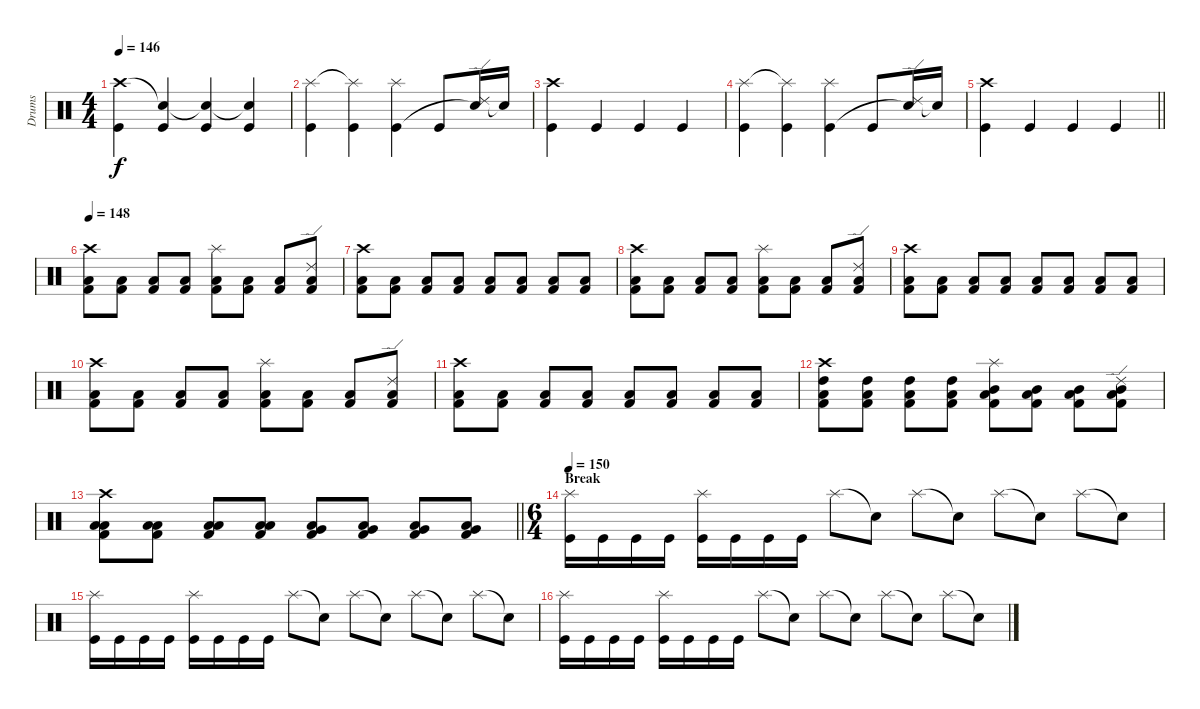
\track ("Drums" "Drums") {instrument percussion}
\staff {score}
\articulation defaults
\ts (4 4)
\tempo 146
\clef neutral
\ks c
("Crash high (hit)" "Kick (hit)").4{dy f} ("Snare (hit)"{t} "Kick (hit)").4 ("Snare (hit)"{t} "Kick (hit)").4 ("Snare (hit)"{t} "Kick (hit)").4 |
("Splash (hit)" "Kick (hit)").4 ("Splash (hit)"{t} "Kick (hit)").4 ("Splash (hit)" "Kick (hit)").4 "Kick (hit)".8 ("Ride (edge) 2" "Snare (hit)"{t}).16 "Snare (hit)"{t}.16 |
("Crash high (hit)" "Kick (hit)").4 "Kick (hit)".4 "Kick (hit)".4 "Kick (hit)".4 |
("Splash (hit)" "Kick (hit)").4 ("Splash (hit)"{t} "Kick (hit)").4 ("Splash (hit)" "Kick (hit)").4 "Kick (hit)".8 ("Ride (edge) 2" "Snare (hit)"{t}).16 "Snare (hit)"{t}.16 |
\barLineRight lightlight
("Crash high (hit)" "Kick (hit)").4 "Kick (hit)".4 "Kick (hit)".4 "Kick (hit)".4 |
\tempo 148
("Crash high (hit)" "Low Floor Tom (hit)" "Kick (hit) 2").8 ("Low Floor Tom (hit)" "Kick (hit) 2").8 ("Low Floor Tom (hit)" "Kick (hit) 2").8 ("Low Floor Tom (hit)" "Kick (hit) 2").8 ("Splash (hit)" "Low Floor Tom (hit)" "Kick (hit) 2").8 ("Low Floor Tom (hit)" "Kick (hit) 2").8 ("Low Floor Tom (hit)" "Kick (hit) 2").8 ("Ride (edge) 2" "Low Floor Tom (hit)" "Kick (hit) 2").8 |
("Crash high (hit)" "Low Floor Tom (hit)" "Kick (hit) 2").8 ("Low Floor Tom (hit)" "Kick (hit) 2").8 ("Low Floor Tom (hit)" "Kick (hit) 2").8 ("Low Floor Tom (hit)" "Kick (hit) 2").8 ("Low Floor Tom (hit)" "Kick (hit) 2").8 ("Low Floor Tom (hit)" "Kick (hit) 2").8 ("Low Floor Tom (hit)" "Kick (hit) 2").8 ("Low Floor Tom (hit)" "Kick (hit) 2").8 |
("Crash high (hit)" "Low Floor Tom (hit)" "Kick (hit) 2").8 ("Low Floor Tom (hit)" "Kick (hit) 2").8 ("Low Floor Tom (hit)" "Kick (hit) 2").8 ("Low Floor Tom (hit)" "Kick (hit) 2").8 ("Splash (hit)" "Low Floor Tom (hit)" "Kick (hit) 2").8 ("Low Floor Tom (hit)" "Kick (hit) 2").8 ("Low Floor Tom (hit)" "Kick (hit) 2").8 ("Ride (edge) 2" "Low Floor Tom (hit)" "Kick (hit) 2").8 |
("Crash high (hit)" "Low Floor Tom (hit)" "Kick (hit) 2").8 ("Low Floor Tom (hit)" "Kick (hit) 2").8 ("Low Floor Tom (hit)" "Kick (hit) 2").8 ("Low Floor Tom (hit)" "Kick (hit) 2").8 ("Low Floor Tom (hit)" "Kick (hit) 2").8 ("Low Floor Tom (hit)" "Kick (hit) 2").8 ("Low Floor Tom (hit)" "Kick (hit) 2").8 ("Low Floor Tom (hit)" "Kick (hit) 2").8 |
("Crash high (hit)" "Low Floor Tom (hit)" "Kick (hit) 2").8 ("Low Floor Tom (hit)" "Kick (hit) 2").8 ("Low Floor Tom (hit)" "Kick (hit) 2").8 ("Low Floor Tom (hit)" "Kick (hit) 2").8 ("Splash (hit)" "Low Floor Tom (hit)" "Kick (hit) 2").8 ("Low Floor Tom (hit)" "Kick (hit) 2").8 ("Low Floor Tom (hit)" "Kick (hit) 2").8 ("Ride (edge) 2" "Low Floor Tom (hit)" "Kick (hit) 2").8 |
("Crash high (hit)" "Low Floor Tom (hit)" "Kick (hit) 2").8 ("Low Floor Tom (hit)" "Kick (hit) 2").8 ("Low Floor Tom (hit)" "Kick (hit) 2").8 ("Low Floor Tom (hit)" "Kick (hit) 2").8 ("Low Floor Tom (hit)" "Kick (hit) 2").8 ("Low Floor Tom (hit)" "Kick (hit) 2").8 ("Low Floor Tom (hit)" "Kick (hit) 2").8 ("Low Floor Tom (hit)" "Kick (hit) 2").8 |
("Crash high (hit)" "Low Floor Tom (hit)" "High Tom (hit)" "Kick (hit) 2").8 ("Low Floor Tom (hit)" "High Tom (hit)" "Kick (hit) 2").8 ("Low Floor Tom (hit)" "High Tom (hit)" "Kick (hit) 2").8 ("Low Floor Tom (hit)" "High Tom (hit)" "Kick (hit) 2").8 ("Splash (hit)" "Low Floor Tom (hit)" "Mid Tom (hit)" "Kick (hit) 2").8 ("Low Floor Tom (hit)" "Mid Tom (hit)" "Kick (hit) 2").8 ("Low Floor Tom (hit)" "Mid Tom (hit)" "Kick (hit) 2").8 ("Ride (edge) 2" "Low Floor Tom (hit)" "Mid Tom (hit)" "Kick (hit) 2").8 |
\barLineRight lightlight
("Crash high (hit)" "Low Floor Tom (hit)" "Low Tom (hit)" "Kick (hit) 2").8 ("Low Floor Tom (hit)" "Low Tom (hit)" "Kick (hit) 2").8 ("Low Floor Tom (hit)" "Low Tom (hit)" "Kick (hit) 2").8 ("Low Floor Tom (hit)" "Low Tom (hit)" "Kick (hit) 2").8 ("Low Floor Tom (hit)" "Very Low Tom (hit)" "Kick (hit) 2").8 ("Low Floor Tom (hit)" "Very Low Tom (hit)" "Kick (hit) 2").8 ("Low Floor Tom (hit)" "Very Low Tom (hit)" "Kick (hit) 2").8 ("Low Floor Tom (hit)" "Very Low Tom (hit)" "Kick (hit) 2").8 |
\ts (6 4)
\section ("" "Break")
\tempo 150
("Splash (hit)" "Kick (hit)").16 "Kick (hit)".16 "Kick (hit)".16 "Kick (hit)".16 ("Splash (hit)" "Kick (hit)").16 "Kick (hit)".16 "Kick (hit)".16 "Kick (hit)".16 "Splash (hit)".8 "Snare (hit)"{t}.8 "Splash (hit)".8 "Snare (hit)"{t}.8 "Splash (hit)".8 "Snare (hit)"{t}.8 "Splash (hit)".8 "Snare (hit)"{t}.8 |
("Splash (hit)" "Kick (hit)").16 "Kick (hit)".16 "Kick (hit)".16 "Kick (hit)".16 ("Splash (hit)" "Kick (hit)").16 "Kick (hit)".16 "Kick (hit)".16 "Kick (hit)".16 "Splash (hit)".8 "Snare (hit)"{t}.8 "Splash (hit)".8 "Snare (hit)"{t}.8 "Splash (hit)".8 "Snare (hit)"{t}.8 "Splash (hit)".8 "Snare (hit)"{t}.8 |
("Splash (hit)" "Kick (hit)").16 "Kick (hit)".16 "Kick (hit)".16 "Kick (hit)".16 ("Splash (hit)" "Kick (hit)").16 "Kick (hit)".16 "Kick (hit)".16 "Kick (hit)".16 "Splash (hit)".8 "Snare (hit)"{t}.8 "Splash (hit)".8 "Snare (hit)"{t}.8 "Splash (hit)".8 "Snare (hit)"{t}.8 "Splash (hit)".8 "Snare (hit)"{t}.8
